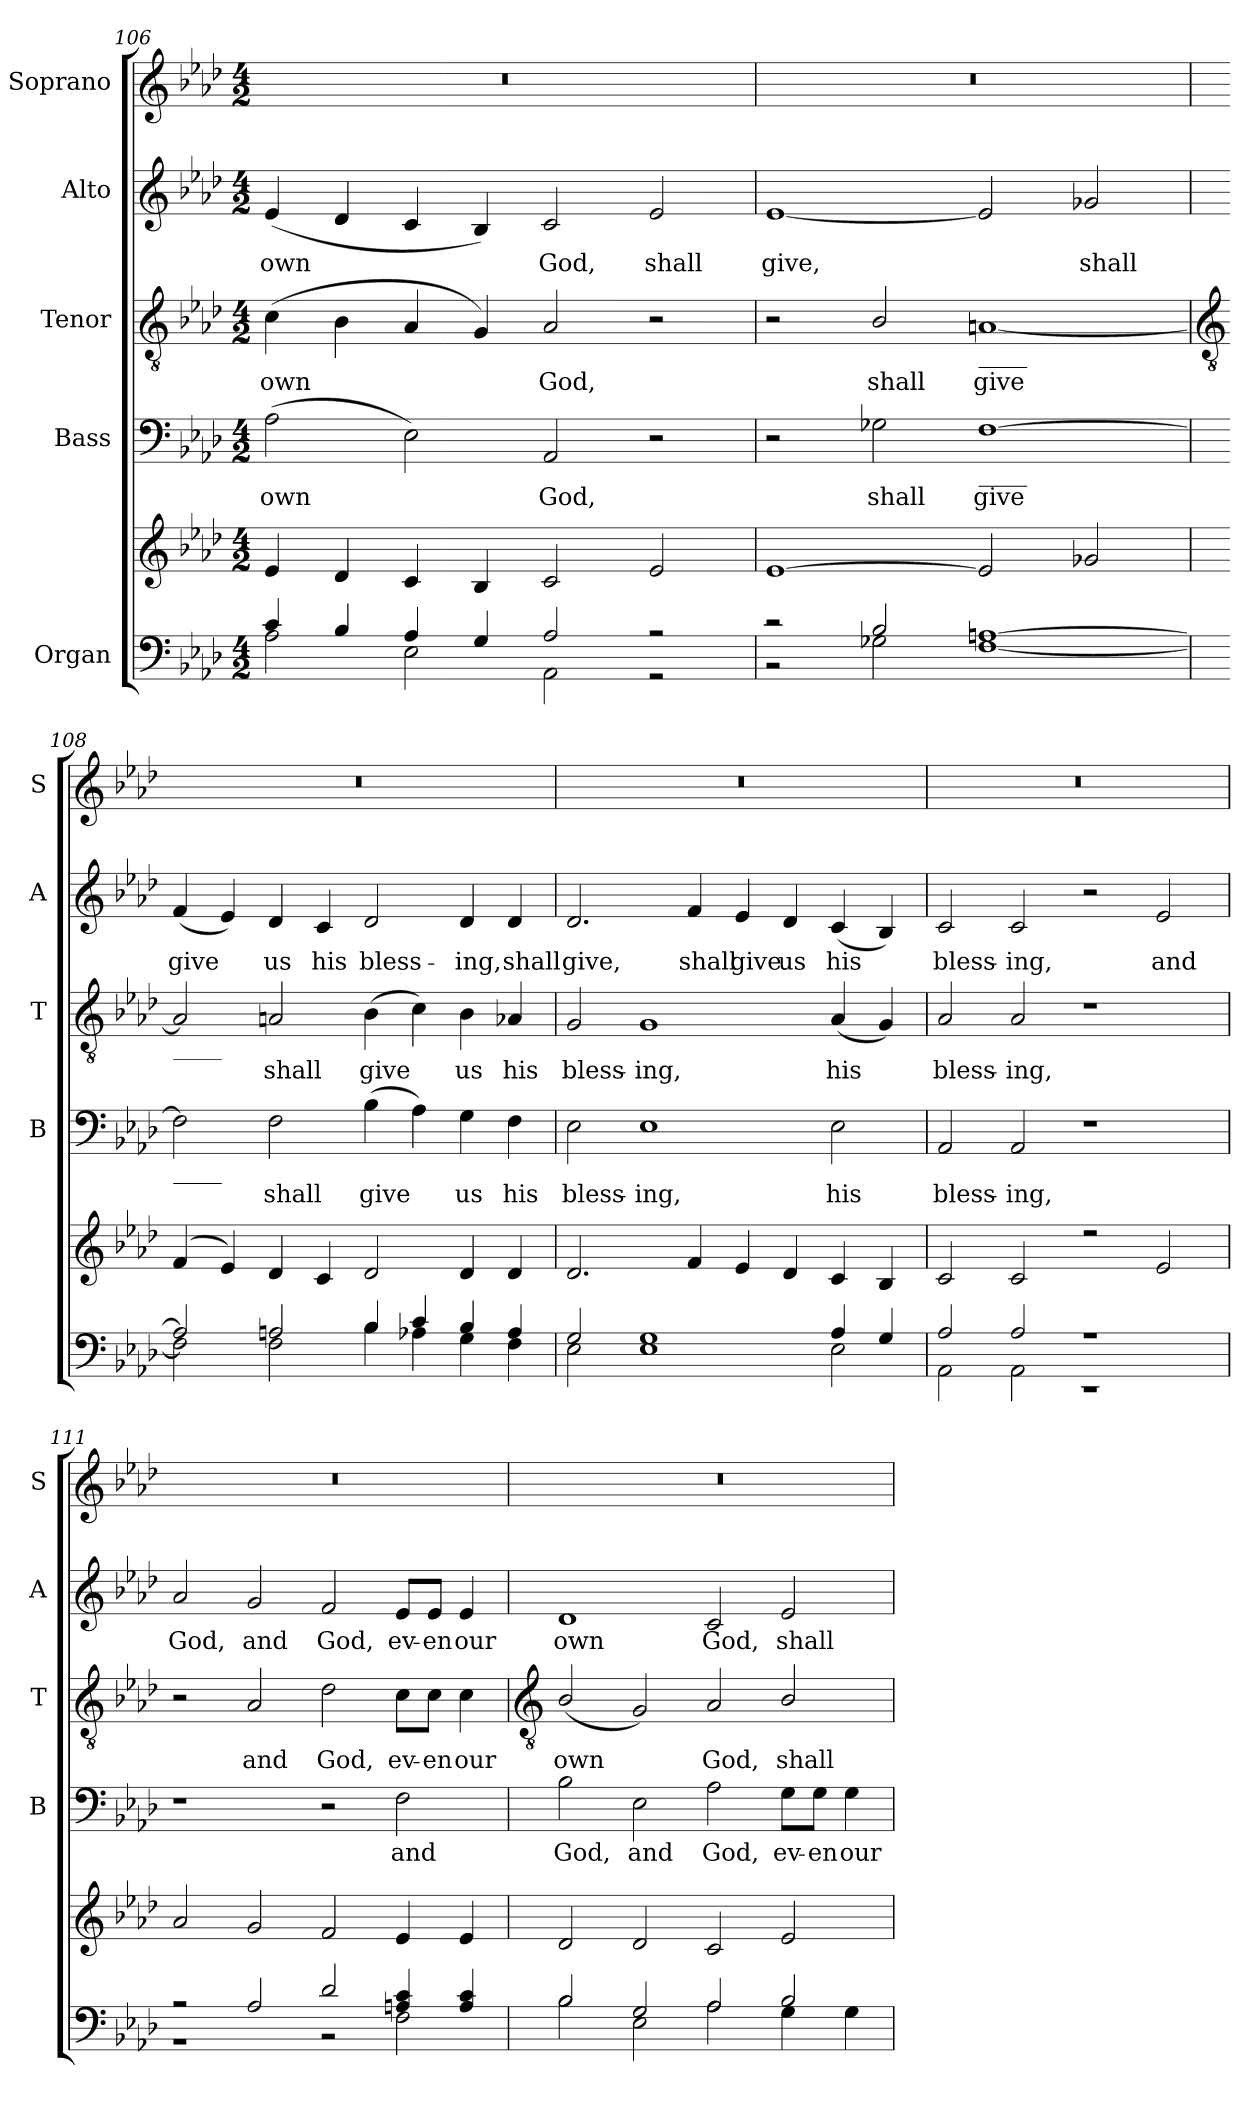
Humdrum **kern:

**kern	**kern	**kern	**text	**kern	**text	**kern	**text	**kern
*part5	*part5	*part4	*part4	*part3	*part3	*part2	*part2	*part1
*staff6	*staff5	*staff4	*staff4	*staff3	*staff3	*staff2	*staff2	*staff1
*I"Organ	*	*I"Bass	*	*I"Tenor	*	*I"Alto	*	*I"Soprano
*	*	*I'B	*	*I'T	*	*I'A	*	*I'S
*clefF4	*clefG2	*clefF4	*	*clefGv2	*	*clefG2	*	*clefG2
*k[b-e-a-d-]	*k[b-e-a-d-]	*k[b-e-a-d-]	*	*k[b-e-a-d-]	*	*k[b-e-a-d-]	*	*k[b-e-a-d-]
*A-:	*A-:	*A-:	*	*A-:	*	*A-:	*	*A-:
*M4/2	*M4/2	*M4/2	*	*M4/2	*	*M4/2	*	*M4/2
=106	=106	=106	=106	=106	=106	=106	=106	=106
*^	*^	*	*	*	*	*	*	*
!	!	!	!	!	!LO:LY:b	!	!LO:LY:b	!	!LO:LY:b	!
4c/	2A-\	4e-	0ryy	(>2A-	own	(<4c	own	(<4e-	own	0r
4B-/	.	4d-	.	.	.	4B-	.	4d-	.	.
4A-/	2E-\	4c	.	2E-)	.	4A-	.	4c	.	.
4G/	.	4B-	.	.	.	4G)	.	4B-)	.	.
!	!	!	!	!	!LO:LY:b	!	!LO:LY:b	!	!LO:LY:b	!
2A-/	2AA-\	2c	.	2AA-	God,	2A-	God,	2c	God,	.
!	!	!	!	!	!	!	!	!	!LO:LY:b	!
2r	2r	2e-	.	2r	.	2r	.	2e-	shall	.
=107	=107	=107	=107	=107	=107	=107	=107	=107	=107	=107
!	!	!	!	!	!	!	!	!	!LO:LY:b	!
2r	2r	[1e-	0ryy	2r	.	2r	.	[1e-	give,	0r
!	!	!	!	!	!LO:LY:b	!	!LO:LY:b	!	!	!
2B-/	2G-X\	.	.	2G-X	shall	2B-/	shall	.	.	.
!	!	!	!	!	!	!LO:TX:b:t=____	!	!	!	!
!	!	!	!	!LO:TX:b:t=____	!	!	!	!	!	!
!	!	!	!	!	!LO:LY:b	!	!LO:LY:b	!	!	!
[1An/	[1F\	2e-]	.	[1F	give	[1An	give	2e-]	.	.
!	!	!	!	!	!	!	!	!	!LO:LY:b	!
.	.	2g-X	.	.	.	.	.	2g-X	shall	.
!!LO:LB:g=z
=108	=108	=108	=108	=108	=108	=108	=108	=108	=108	=108
*	*	*	*	*	*	*clefGv2	*	*	*	*
!	!	!	!	!	!	!LO:TX:b:t=____	!	!	!	!
!	!	!	!	!LO:TX:b:t=____	!	!	!	!	!	!
!	!	!	!	!	!	!	!	!	!LO:LY:b	!
2A/]	2F\]	(<4f	0ryy	2F]	.	2A]	.	(<4f	give	0r
.	.	4e-)	.	.	.	.	.	4e-)	.	.
!	!	!	!	!	!LO:LY:b	!	!LO:LY:b	!	!LO:LY:b	!
2A/	2F\	4d-	.	2F	shall	2A	shall	4d-	us	.
!	!	!	!	!	!	!	!	!	!LO:LY:b	!
.	.	4c	.	.	.	.	.	4c	his	.
!	!	!	!	!	!LO:LY:b	!	!LO:LY:b	!	!LO:LY:b	!
4B-/	4B-\	2d-	.	(>4B-	give	(>4B-	give	2d-	bless-	.
4c/	4A-X\	.	.	4A-)	.	4c)	.	.	.	.
!	!	!	!	!	!LO:LY:b	!	!LO:LY:b	!	!LO:LY:b	!
4B-/	4G\	4d-	.	4G	us	4B-	us	4d-	-ing,	.
!	!	!	!	!	!LO:LY:b	!	!LO:LY:b	!	!LO:LY:b	!
4A-/	4F\	4d-	.	4F	his	4A-X	his	4d-	shall	.
=109	=109	=109	=109	=109	=109	=109	=109	=109	=109	=109
!	!	!	!	!	!LO:LY:b	!	!LO:LY:b	!	!LO:LY:b	!
2G/	2E-\	2.d-	0ryy	2E-	bless-	2G	bless-	2.d-	give,	0r
!	!	!	!	!	!LO:LY:b	!	!LO:LY:b	!	!	!
1G/	1E-\	.	.	1E-	-ing,	1G	-ing,	.	.	.
!	!	!	!	!	!	!	!	!	!LO:LY:b	!
.	.	4f	.	.	.	.	.	4f	shall	.
!	!	!	!	!	!	!	!	!	!LO:LY:b	!
.	.	4e-	.	.	.	.	.	4e-	give	.
!	!	!	!	!	!	!	!	!	!LO:LY:b	!
.	.	4d-	.	.	.	.	.	4d-	us	.
!	!	!	!	!	!LO:LY:b	!	!LO:LY:b	!	!LO:LY:b	!
4A-/	2E-\	4c	.	2E-	his	(<4A-	his	(<4c	his	.
4G/	.	4B-	.	.	.	4G)	.	4B-)	.	.
=110	=110	=110	=110	=110	=110	=110	=110	=110	=110	=110
!	!	!	!	!	!LO:LY:b	!	!LO:LY:b	!	!LO:LY:b	!
2A-/	2AA-\	2c	0ryy	2AA-	bless-	2A-	bless-	2c	bless-	0r
!	!	!	!	!	!LO:LY:b	!	!LO:LY:b	!	!LO:LY:b	!
2A-/	2AA-\	2c	.	2AA-	-ing,	2A-	-ing,	2c	-ing,	.
1r	1r	2r	.	1r	.	1r	.	2r	.	.
!	!	!	!	!	!	!	!	!	!LO:LY:b	!
.	.	2e-	.	.	.	.	.	2e-	and	.
=111	=111	=111	=111	=111	=111	=111	=111	=111	=111	=111
!	!	!	!	!	!	!	!	!	!LO:LY:b	!
2r	1r	2a-	0ryy	1r	.	2r	.	2a-	God,	0r
!	!	!	!	!	!	!	!LO:LY:b	!	!LO:LY:b	!
2A-/	.	2g	.	.	.	2A-	and	2g	and	.
!	!	!	!	!	!	!	!LO:LY:b	!	!LO:LY:b	!
2d-/	2r	2f	.	2r	.	2d-	God,	2f	God,	.
!	!	!	!	!	!LO:LY:b	!	!LO:LY:b	!	!LO:LY:b	!
4An/ 4c/	2F\	4e-	.	2F	and	8cL	ev-	8e-L	ev-	.
!	!	!	!	!	!	!	!LO:LY:b	!	!LO:LY:b	!
.	.	.	.	.	.	8cJ	-en	8e-J	-en	.
!	!	!	!	!	!	!	!LO:LY:b	!	!LO:LY:b	!
4A/ 4c/	.	4e-	.	.	.	4c	our	4e-	our	.
!!LO:LB:g=z
=112	=112	=112	=112	=112	=112	=112	=112	=112	=112	=112
*	*	*	*	*	*	*clefGv2	*	*	*	*
!	!	!	!	!	!LO:LY:b	!	!LO:LY:b	!	!LO:LY:b	!
2B-/	2B-\	0ryy	2d-/	2B-	God,	(<2B-/	own	1d-	own	0r
!	!	!	!	!	!LO:LY:b	!	!	!	!	!
2G/	2E-\	.	2d-/	2E-	and	2G)	.	.	.	.
!	!	!	!	!	!LO:LY:b	!	!LO:LY:b	!	!LO:LY:b	!
2A-/	2A-\	.	2c/	2A-	God,	2A-	God,	2c	God,	.
!	!	!	!	!	!LO:LY:b	!	!LO:LY:b	!	!LO:LY:b	!
2B-/	4G\	.	2e-/	8GL	ev-	2B-/	shall	2e-	shall	.
!	!	!	!	!	!LO:LY:b	!	!	!	!	!
.	.	.	.	8GJ	-en	.	.	.	.	.
!	!	!	!	!	!LO:LY:b	!	!	!	!	!
.	4G\	.	.	4G	our	.	.	.	.	.
*v	*v	*	*	*	*	*	*	*	*	*
*	*v	*v	*	*	*	*	*	*	*
=	=	=	=	=	=	=	=	=
*-	*-	*-	*-	*-	*-	*-	*-	*-
